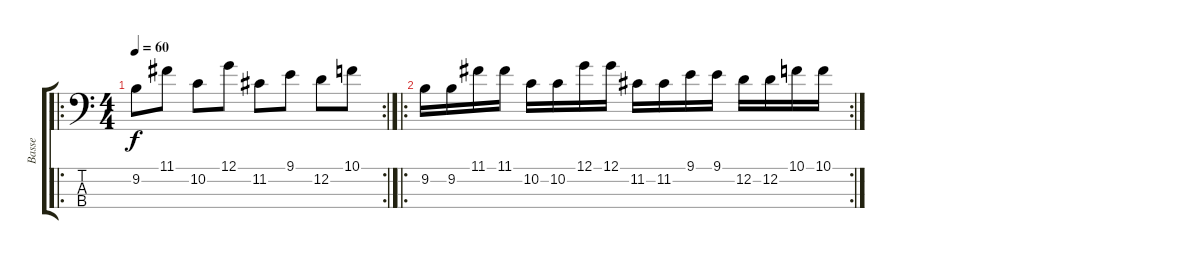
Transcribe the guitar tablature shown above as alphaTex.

\track ("Basse" "Basse") {instrument electricbassfinger}
\staff {score tabs}
\tuning (G2 D2 A1 E1) {hide}
\ro
\rc 2
\ts (4 4)
\tempo 60
\clef f4
\ks c
9.2.8{dy f} 11.1.8 10.2.8 12.1.8 11.2.8 9.1.8 12.2.8 10.1.8 |
\ro
\rc 2
9.2.16 9.2.16 11.1.16 11.1.16 10.2.16 10.2.16 12.1.16 12.1.16 11.2.16 11.2.16 9.1.16 9.1.16 12.2.16 12.2.16 10.1.16 10.1.16
